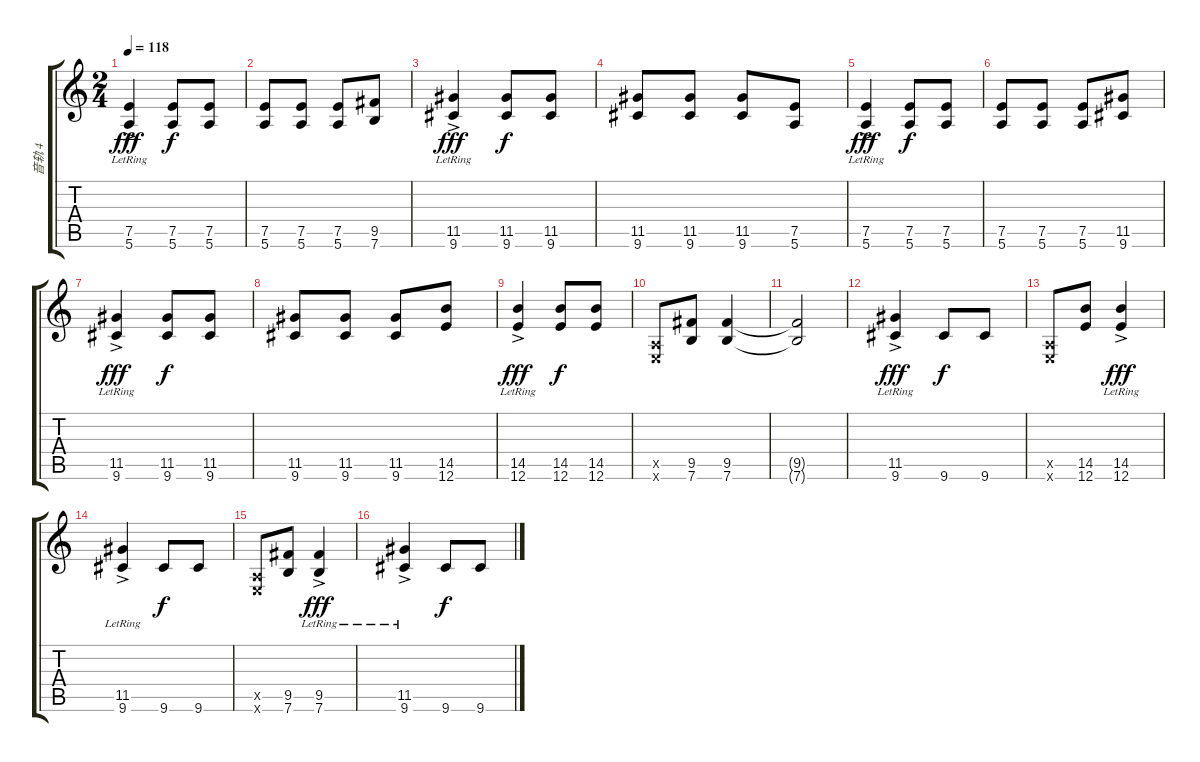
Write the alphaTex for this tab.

\track ("音轨 4" "音轨 4") {instrument electricguitarmuted}
\staff {score tabs}
\tuning (E4 B3 G3 D3 A2 E2) {hide}
\ts (2 4)
\tempo 118
\clef g2
\ks c
(7.5 5.6{ac lr}).4{dy fff} (7.5 5.6).8{dy f} (7.5 5.6).8 |
(7.5 5.6).8 (7.5 5.6).8 (7.5 5.6).8 (9.5 7.6).8 |
(11.5 9.6{ac lr}).4{dy fff} (11.5 9.6).8{dy f} (11.5 9.6).8 |
(11.5 9.6).8 (11.5 9.6).8 (11.5 9.6).8 (7.5 5.6).8 |
(7.5 5.6{ac lr}).4{dy fff} (7.5 5.6).8{dy f} (7.5 5.6).8 |
(7.5 5.6).8 (7.5 5.6).8 (7.5 5.6).8 (11.5 9.6).8 |
(11.5 9.6{ac lr}).4{dy fff} (11.5 9.6).8{dy f} (11.5 9.6).8 |
(11.5 9.6).8 (11.5 9.6).8 (11.5 9.6).8 (14.5 12.6).8 |
(14.5{lr} 12.6{ac lr}).4{dy fff} (14.5 12.6).8{dy f} (14.5 12.6).8 |
(0.5{x} 0.6{x}).8 (9.5 7.6).8 (9.5 7.6).4 |
(9.5{t} 7.6{t}).2 |
(11.5{ac lr} 9.6{ac lr}).4{dy fff} 9.6.8{dy f} 9.6.8 |
(0.5{x} 0.6{x}).8 (14.5 12.6).8 (14.5{ac lr} 12.6{ac lr}).4{dy fff} |
(11.5{ac lr} 9.6{ac lr}).4 9.6.8{dy f} 9.6.8 |
(0.5{x} 0.6{x}).8 (9.5 7.6).8 (9.5{ac lr} 7.6{ac lr}).4{dy fff} |
(11.5{ac lr} 9.6{ac lr}).4 9.6.8{dy f} 9.6.8
